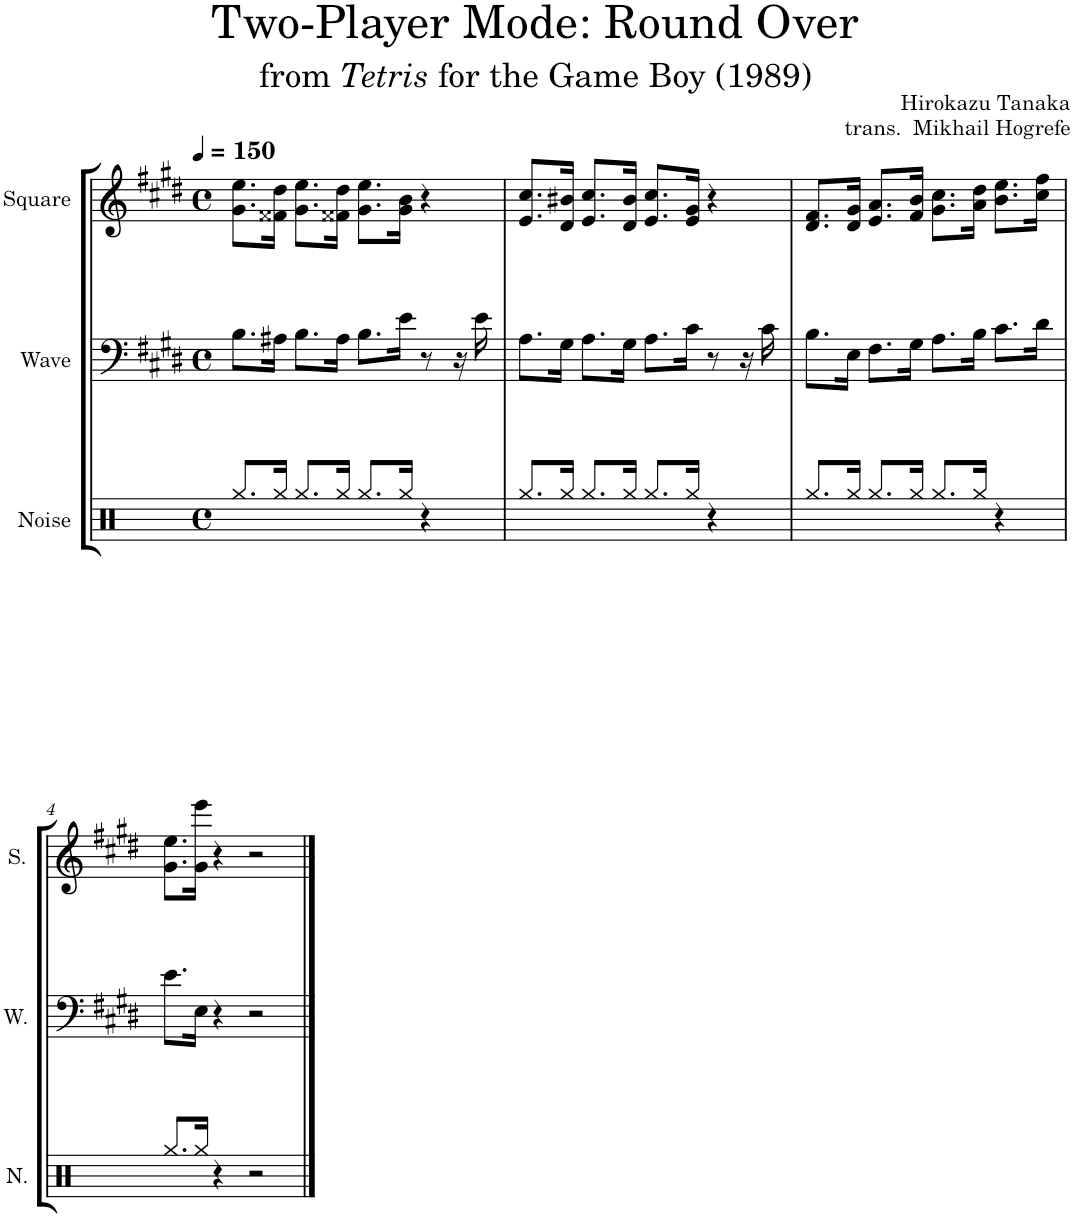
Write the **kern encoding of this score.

**kern	**kern	**kern
*part3	*part2	*part1
*staff3	*staff2	*staff1
*I"Noise	*I"Wave	*I"Square
*I'N.	*I'W.	*I'S.
*clefX	*clefF4	*clefG2
*k[]	*k[f#c#g#d#]	*k[f#c#g#d#]
*M4/4	*M4/4	*M4/4
*met(c)	*met(c)	*met(c)
*MM150	*MM150	*MM150
=1	=1	=1
8.Rgg/L	8.B\L	8.g#\ 8.ee\L
16Rgg/Jk	16A#X\Jk	16f##X\ 16dd#\Jk
8.Rgg/L	8.B\L	8.g#\ 8.ee\L
16Rgg/Jk	16A#\Jk	16f##X\ 16dd#\Jk
8.Rgg/L	8.B\L	8.g#\ 8.ee\L
16Rgg/Jk	16e\Jk	16g#\ 16b\Jk
4r	8r	4r
.	16r	.
.	16e\	.
=2	=2	=2
8.Rgg/L	8.A\L	8.e/ 8.cc#/L
16Rgg/Jk	16G#\Jk	16d#/ 16b#X/Jk
8.Rgg/L	8.A\L	8.e/ 8.cc#/L
16Rgg/Jk	16G#\Jk	16d#/ 16b#/Jk
8.Rgg/L	8.A\L	8.e/ 8.cc#/L
16Rgg/Jk	16c#\Jk	16e/ 16g#/Jk
4r	8r	4r
.	16r	.
.	16c#\	.
=3	=3	=3
8.Rgg/L	8.B\L	8.d#/ 8.f#/L
16Rgg/Jk	16E\Jk	16d#/ 16g#/Jk
8.Rgg/L	8.F#\L	8.e/ 8.a/L
16Rgg/Jk	16G#\Jk	16f#/ 16b/Jk
8.Rgg/L	8.A\L	8.g#\ 8.cc#\L
16Rgg/Jk	16B\Jk	16a\ 16dd#\Jk
4r	8.c#\L	8.b\ 8.ee\L
.	16d#\Jk	16cc#\ 16ff#\Jk
!!LO:LB:g=z
=4	=4	=4
8.Rgg/L	8.e\L	8.g#\ 8.ee\L
16Rgg/Jk	16E\Jk	16g#\ 16eee\Jk
4r	4r	4r
2r	2r	2r
==	==	==
*-	*-	*-
